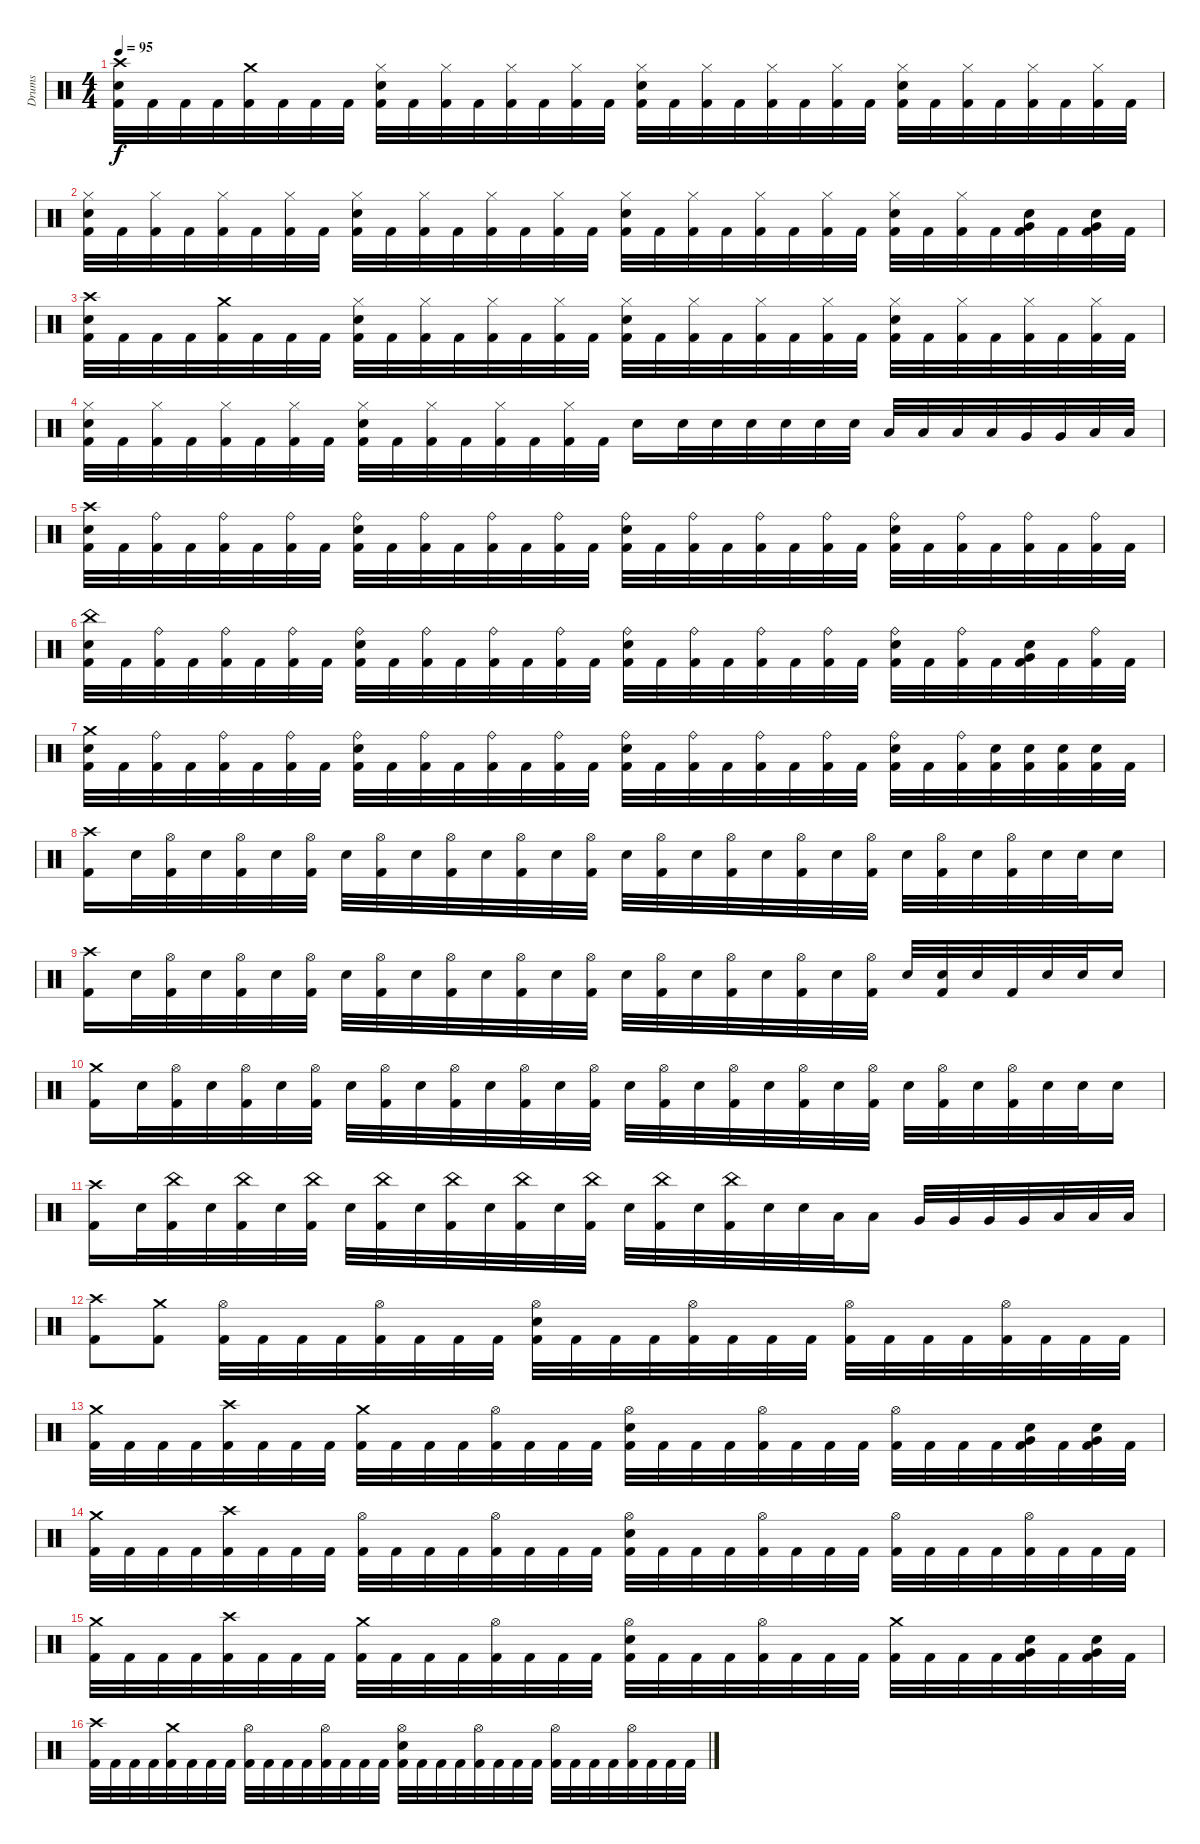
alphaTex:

\track ("Drums" "Drums") {instrument percussion}
\staff {score}
\articulation defaults
\ts (4 4)
\tempo 95
\clef neutral
\ks c
("Crash high (hit)" "Electric Snare (hit)" "Kick (hit) 2").32{dy f} "Kick (hit) 2".32 "Kick (hit) 2".32 "Kick (hit) 2".32 ("Crash medium (hit)" "Kick (hit) 2").32 "Kick (hit) 2".32 "Kick (hit) 2".32 "Kick (hit) 2".32 ("Hi-Hat (closed)" "Electric Snare (hit)" "Kick (hit) 2").32 "Kick (hit) 2".32 ("Hi-Hat (closed)" "Kick (hit) 2").32 "Kick (hit) 2".32 ("Hi-Hat (closed)" "Kick (hit) 2").32 "Kick (hit) 2".32 ("Hi-Hat (closed)" "Kick (hit) 2").32 "Kick (hit) 2".32 ("Hi-Hat (closed)" "Electric Snare (hit)" "Kick (hit) 2").32 "Kick (hit) 2".32 ("Hi-Hat (closed)" "Kick (hit) 2").32 "Kick (hit) 2".32 ("Hi-Hat (closed)" "Kick (hit) 2").32 "Kick (hit) 2".32 ("Hi-Hat (closed)" "Kick (hit) 2").32 "Kick (hit) 2".32 ("Hi-Hat (closed)" "Electric Snare (hit)" "Kick (hit) 2").32 "Kick (hit) 2".32 ("Hi-Hat (closed)" "Kick (hit) 2").32 "Kick (hit) 2".32 ("Hi-Hat (closed)" "Kick (hit) 2").32 "Kick (hit) 2".32 ("Hi-Hat (closed)" "Kick (hit) 2").32 "Kick (hit) 2".32 |
("Hi-Hat (closed)" "Electric Snare (hit)" "Kick (hit) 2").32 "Kick (hit) 2".32 ("Hi-Hat (closed)" "Kick (hit) 2").32 "Kick (hit) 2".32 ("Hi-Hat (closed)" "Kick (hit) 2").32 "Kick (hit) 2".32 ("Hi-Hat (closed)" "Kick (hit) 2").32 "Kick (hit) 2".32 ("Hi-Hat (closed)" "Electric Snare (hit)" "Kick (hit) 2").32 "Kick (hit) 2".32 ("Hi-Hat (closed)" "Kick (hit) 2").32 "Kick (hit) 2".32 ("Hi-Hat (closed)" "Kick (hit) 2").32 "Kick (hit) 2".32 ("Hi-Hat (closed)" "Kick (hit) 2").32 "Kick (hit) 2".32 ("Hi-Hat (closed)" "Electric Snare (hit)" "Kick (hit) 2").32 "Kick (hit) 2".32 ("Hi-Hat (closed)" "Kick (hit) 2").32 "Kick (hit) 2".32 ("Hi-Hat (closed)" "Kick (hit) 2").32 "Kick (hit) 2".32 ("Hi-Hat (closed)" "Kick (hit) 2").32 "Kick (hit) 2".32 ("Hi-Hat (closed)" "Electric Snare (hit)" "Kick (hit) 2").32 "Kick (hit) 2".32 ("Hi-Hat (closed)" "Kick (hit) 2").32 "Kick (hit) 2".32 ("Very Low Tom (hit)" "Electric Snare (hit)" "Kick (hit) 2").32 "Kick (hit) 2".32 ("Very Low Tom (hit)" "Electric Snare (hit)" "Kick (hit) 2").32 "Kick (hit) 2".32 |
("Crash high (hit)" "Electric Snare (hit)" "Kick (hit) 2").32 "Kick (hit) 2".32 "Kick (hit) 2".32 "Kick (hit) 2".32 ("Crash medium (hit)" "Kick (hit) 2").32 "Kick (hit) 2".32 "Kick (hit) 2".32 "Kick (hit) 2".32 ("Hi-Hat (closed)" "Electric Snare (hit)" "Kick (hit) 2").32 "Kick (hit) 2".32 ("Hi-Hat (closed)" "Kick (hit) 2").32 "Kick (hit) 2".32 ("Hi-Hat (closed)" "Kick (hit) 2").32 "Kick (hit) 2".32 ("Hi-Hat (closed)" "Kick (hit) 2").32 "Kick (hit) 2".32 ("Hi-Hat (closed)" "Electric Snare (hit)" "Kick (hit) 2").32 "Kick (hit) 2".32 ("Hi-Hat (closed)" "Kick (hit) 2").32 "Kick (hit) 2".32 ("Hi-Hat (closed)" "Kick (hit) 2").32 "Kick (hit) 2".32 ("Hi-Hat (closed)" "Kick (hit) 2").32 "Kick (hit) 2".32 ("Hi-Hat (closed)" "Electric Snare (hit)" "Kick (hit) 2").32 "Kick (hit) 2".32 ("Hi-Hat (closed)" "Kick (hit) 2").32 "Kick (hit) 2".32 ("Hi-Hat (closed)" "Kick (hit) 2").32 "Kick (hit) 2".32 ("Hi-Hat (closed)" "Kick (hit) 2").32 "Kick (hit) 2".32 |
("Hi-Hat (closed)" "Electric Snare (hit)" "Kick (hit) 2").32 "Kick (hit) 2".32 ("Hi-Hat (closed)" "Kick (hit) 2").32 "Kick (hit) 2".32 ("Hi-Hat (closed)" "Kick (hit) 2").32 "Kick (hit) 2".32 ("Hi-Hat (closed)" "Kick (hit) 2").32 "Kick (hit) 2".32 ("Hi-Hat (closed)" "Electric Snare (hit)" "Kick (hit) 2").32 "Kick (hit) 2".32 ("Hi-Hat (closed)" "Kick (hit) 2").32 "Kick (hit) 2".32 ("Hi-Hat (closed)" "Kick (hit) 2").32 "Kick (hit) 2".32 ("Hi-Hat (closed)" "Kick (hit) 2").32 "Kick (hit) 2".32 "Electric Snare (hit)".16 "Electric Snare (hit)".32 "Electric Snare (hit)".32 "Electric Snare (hit)".32 "Electric Snare (hit)".32 "Electric Snare (hit)".32 "Electric Snare (hit)".32 "Low Tom (hit)".32 "Low Tom (hit)".32 "Low Tom (hit)".32 "Low Tom (hit)".32 "Very Low Tom (hit)".32 "Very Low Tom (hit)".32 "Low Floor Tom (hit)".32 "Low Floor Tom (hit)".32 |
("Crash high (hit)" "Electric Snare (hit)" "Kick (hit) 2").32 "Kick (hit) 2".32 ("Ride (bell)" "Kick (hit) 2").32 "Kick (hit) 2".32 ("Ride (bell)" "Kick (hit) 2").32 "Kick (hit) 2".32 ("Ride (bell)" "Kick (hit) 2").32 "Kick (hit) 2".32 ("Ride (bell)" "Electric Snare (hit)" "Kick (hit) 2").32 "Kick (hit) 2".32 ("Ride (bell)" "Kick (hit) 2").32 "Kick (hit) 2".32 ("Ride (bell)" "Kick (hit) 2").32 "Kick (hit) 2".32 ("Ride (bell)" "Kick (hit) 2").32 "Kick (hit) 2".32 ("Ride (bell)" "Electric Snare (hit)" "Kick (hit) 2").32 "Kick (hit) 2".32 ("Ride (bell)" "Kick (hit) 2").32 "Kick (hit) 2".32 ("Ride (bell)" "Kick (hit) 2").32 "Kick (hit) 2".32 ("Ride (bell)" "Kick (hit) 2").32 "Kick (hit) 2".32 ("Ride (bell)" "Electric Snare (hit)" "Kick (hit) 2").32 "Kick (hit) 2".32 ("Ride (bell)" "Kick (hit) 2").32 "Kick (hit) 2".32 ("Ride (bell)" "Kick (hit) 2").32 "Kick (hit) 2".32 ("Ride (bell)" "Kick (hit) 2").32 "Kick (hit) 2".32 |
("China (hit)" "Electric Snare (hit)" "Kick (hit) 2").32 "Kick (hit) 2".32 ("Ride (bell)" "Kick (hit) 2").32 "Kick (hit) 2".32 ("Ride (bell)" "Kick (hit) 2").32 "Kick (hit) 2".32 ("Ride (bell)" "Kick (hit) 2").32 "Kick (hit) 2".32 ("Ride (bell)" "Electric Snare (hit)" "Kick (hit) 2").32 "Kick (hit) 2".32 ("Ride (bell)" "Kick (hit) 2").32 "Kick (hit) 2".32 ("Ride (bell)" "Kick (hit) 2").32 "Kick (hit) 2".32 ("Ride (bell)" "Kick (hit) 2").32 "Kick (hit) 2".32 ("Ride (bell)" "Electric Snare (hit)" "Kick (hit) 2").32 "Kick (hit) 2".32 ("Ride (bell)" "Kick (hit) 2").32 "Kick (hit) 2".32 ("Ride (bell)" "Kick (hit) 2").32 "Kick (hit) 2".32 ("Ride (bell)" "Kick (hit) 2").32 "Kick (hit) 2".32 ("Ride (bell)" "Electric Snare (hit)" "Kick (hit) 2").32 "Kick (hit) 2".32 ("Ride (bell)" "Kick (hit) 2").32 "Kick (hit) 2".32 ("Very Low Tom (hit)" "Electric Snare (hit)" "Kick (hit) 2").32 "Kick (hit) 2".32 ("Ride (bell)" "Kick (hit) 2").32 "Kick (hit) 2".32 |
("Crash medium (hit)" "Electric Snare (hit)" "Kick (hit) 2").32 "Kick (hit) 2".32 ("Ride (bell)" "Kick (hit) 2").32 "Kick (hit) 2".32 ("Ride (bell)" "Kick (hit) 2").32 "Kick (hit) 2".32 ("Ride (bell)" "Kick (hit) 2").32 "Kick (hit) 2".32 ("Ride (bell)" "Electric Snare (hit)" "Kick (hit) 2").32 "Kick (hit) 2".32 ("Ride (bell)" "Kick (hit) 2").32 "Kick (hit) 2".32 ("Ride (bell)" "Kick (hit) 2").32 "Kick (hit) 2".32 ("Ride (bell)" "Kick (hit) 2").32 "Kick (hit) 2".32 ("Ride (bell)" "Electric Snare (hit)" "Kick (hit) 2").32 "Kick (hit) 2".32 ("Ride (bell)" "Kick (hit) 2").32 "Kick (hit) 2".32 ("Ride (bell)" "Kick (hit) 2").32 "Kick (hit) 2".32 ("Ride (bell)" "Kick (hit) 2").32 "Kick (hit) 2".32 ("Ride (bell)" "Electric Snare (hit)" "Kick (hit) 2").32 "Kick (hit) 2".32 ("Ride (bell)" "Kick (hit) 2").32 ("Electric Snare (hit)" "Kick (hit) 2").32 ("Electric Snare (hit)" "Kick (hit) 2").32 ("Electric Snare (hit)" "Kick (hit) 2").32 ("Electric Snare (hit)" "Kick (hit) 2").32 "Kick (hit) 2".32 |
("Crash high (hit)" "Kick (hit) 2").16 "Electric Snare (hit)".32 ("Hi-Hat (open)" "Kick (hit) 2").32 "Electric Snare (hit)".32 ("Hi-Hat (open)" "Kick (hit) 2").32 "Electric Snare (hit)".32 ("Hi-Hat (open)" "Kick (hit) 2").32 "Electric Snare (hit)".32 ("Hi-Hat (open)" "Kick (hit) 2").32 "Electric Snare (hit)".32 ("Hi-Hat (open)" "Kick (hit) 2").32 "Electric Snare (hit)".32 ("Hi-Hat (open)" "Kick (hit) 2").32 "Electric Snare (hit)".32 ("Hi-Hat (open)" "Kick (hit) 2").32 "Electric Snare (hit)".32 ("Hi-Hat (open)" "Kick (hit) 2").32 "Electric Snare (hit)".32 ("Hi-Hat (open)" "Kick (hit) 2").32 "Electric Snare (hit)".32 ("Hi-Hat (open)" "Kick (hit) 2").32 "Electric Snare (hit)".32 ("Hi-Hat (open)" "Kick (hit) 2").32 "Electric Snare (hit)".32 ("Hi-Hat (open)" "Kick (hit) 2").32 "Electric Snare (hit)".32 ("Hi-Hat (open)" "Kick (hit) 2").32 "Electric Snare (hit)".32 "Electric Snare (hit)".32 "Electric Snare (hit)".16 |
("Crash high (hit)" "Kick (hit) 2").16 "Electric Snare (hit)".32 ("Hi-Hat (open)" "Kick (hit) 2").32 "Electric Snare (hit)".32 ("Hi-Hat (open)" "Kick (hit) 2").32 "Electric Snare (hit)".32 ("Hi-Hat (open)" "Kick (hit) 2").32 "Electric Snare (hit)".32 ("Hi-Hat (open)" "Kick (hit) 2").32 "Electric Snare (hit)".32 ("Hi-Hat (open)" "Kick (hit) 2").32 "Electric Snare (hit)".32 ("Hi-Hat (open)" "Kick (hit) 2").32 "Electric Snare (hit)".32 ("Hi-Hat (open)" "Kick (hit) 2").32 "Electric Snare (hit)".32 ("Hi-Hat (open)" "Kick (hit) 2").32 "Electric Snare (hit)".32 ("Hi-Hat (open)" "Kick (hit) 2").32 "Electric Snare (hit)".32 ("Hi-Hat (open)" "Kick (hit) 2").32 "Electric Snare (hit)".32 ("Hi-Hat (open)" "Kick (hit) 2").32 "Electric Snare (hit)".32 ("Electric Snare (hit)" "Kick (hit) 2").32 "Electric Snare (hit)".32 "Kick (hit) 2".32 "Electric Snare (hit)".32 "Electric Snare (hit)".32 "Electric Snare (hit)".16 |
("Crash medium (hit)" "Kick (hit) 2").16 "Electric Snare (hit)".32 ("Hi-Hat (open)" "Kick (hit) 2").32 "Electric Snare (hit)".32 ("Hi-Hat (open)" "Kick (hit) 2").32 "Electric Snare (hit)".32 ("Hi-Hat (open)" "Kick (hit) 2").32 "Electric Snare (hit)".32 ("Hi-Hat (open)" "Kick (hit) 2").32 "Electric Snare (hit)".32 ("Hi-Hat (open)" "Kick (hit) 2").32 "Electric Snare (hit)".32 ("Hi-Hat (open)" "Kick (hit) 2").32 "Electric Snare (hit)".32 ("Hi-Hat (open)" "Kick (hit) 2").32 "Electric Snare (hit)".32 ("Hi-Hat (open)" "Kick (hit) 2").32 "Electric Snare (hit)".32 ("Hi-Hat (open)" "Kick (hit) 2").32 "Electric Snare (hit)".32 ("Hi-Hat (open)" "Kick (hit) 2").32 "Electric Snare (hit)".32 ("Hi-Hat (open)" "Kick (hit) 2").32 "Electric Snare (hit)".32 ("Hi-Hat (open)" "Kick (hit) 2").32 "Electric Snare (hit)".32 ("Hi-Hat (open)" "Kick (hit) 2").32 "Electric Snare (hit)".32 "Electric Snare (hit)".32 "Electric Snare (hit)".16 |
("Crash high (hit)" "Kick (hit) 2").16 "Electric Snare (hit)".32 ("China (hit)" "Kick (hit) 2").32 "Electric Snare (hit)".32 ("China (hit)" "Kick (hit) 2").32 "Electric Snare (hit)".32 ("China (hit)" "Kick (hit) 2").32 "Electric Snare (hit)".32 ("China (hit)" "Kick (hit) 2").32 "Electric Snare (hit)".32 ("China (hit)" "Kick (hit) 2").32 "Electric Snare (hit)".32 ("China (hit)" "Kick (hit) 2").32 "Electric Snare (hit)".32 ("China (hit)" "Kick (hit) 2").32 "Electric Snare (hit)".32 ("China (hit)" "Kick (hit) 2").32 "Electric Snare (hit)".32 ("China (hit)" "Kick (hit) 2").32 "Electric Snare (hit)".32 "Electric Snare (hit)".32 "Low Tom (hit)".32 "Low Tom (hit)".16 "Very Low Tom (hit)".32 "Very Low Tom (hit)".32 "Very Low Tom (hit)".32 "Very Low Tom (hit)".32 "Low Floor Tom (hit)".32 "Low Floor Tom (hit)".32 "Low Floor Tom (hit)".32 |
("Crash high (hit)" "Kick (hit) 2").8 ("Crash medium (hit)" "Kick (hit) 2").8 ("Hi-Hat (open)" "Kick (hit) 2").32 "Kick (hit) 2".32 "Kick (hit) 2".32 "Kick (hit) 2".32 ("Hi-Hat (open)" "Kick (hit) 2").32 "Kick (hit) 2".32 "Kick (hit) 2".32 "Kick (hit) 2".32 ("Hi-Hat (open)" "Electric Snare (hit)" "Kick (hit) 2").32 "Kick (hit) 2".32 "Kick (hit) 2".32 "Kick (hit) 2".32 ("Hi-Hat (open)" "Kick (hit) 2").32 "Kick (hit) 2".32 "Kick (hit) 2".32 "Kick (hit) 2".32 ("Hi-Hat (open)" "Kick (hit) 2").32 "Kick (hit) 2".32 "Kick (hit) 2".32 "Kick (hit) 2".32 ("Hi-Hat (open)" "Kick (hit) 2").32 "Kick (hit) 2".32 "Kick (hit) 2".32 "Kick (hit) 2".32 |
("Crash medium (hit)" "Kick (hit) 2").32 "Kick (hit) 2".32 "Kick (hit) 2".32 "Kick (hit) 2".32 ("Crash high (hit)" "Kick (hit) 2").32 "Kick (hit) 2".32 "Kick (hit) 2".32 "Kick (hit) 2".32 ("Crash medium (hit)" "Kick (hit) 2").32 "Kick (hit) 2".32 "Kick (hit) 2".32 "Kick (hit) 2".32 ("Hi-Hat (open)" "Kick (hit) 2").32 "Kick (hit) 2".32 "Kick (hit) 2".32 "Kick (hit) 2".32 ("Hi-Hat (open)" "Electric Snare (hit)" "Kick (hit) 2").32 "Kick (hit) 2".32 "Kick (hit) 2".32 "Kick (hit) 2".32 ("Hi-Hat (open)" "Kick (hit) 2").32 "Kick (hit) 2".32 "Kick (hit) 2".32 "Kick (hit) 2".32 ("Hi-Hat (open)" "Kick (hit) 2").32 "Kick (hit) 2".32 "Kick (hit) 2".32 "Kick (hit) 2".32 ("Very Low Tom (hit)" "Electric Snare (hit)" "Kick (hit) 2").32 "Kick (hit) 2".32 ("Very Low Tom (hit)" "Electric Snare (hit)" "Kick (hit) 2").32 "Kick (hit) 2".32 |
("Crash medium (hit)" "Kick (hit) 2").32 "Kick (hit) 2".32 "Kick (hit) 2".32 "Kick (hit) 2".32 ("Crash high (hit)" "Kick (hit) 2").32 "Kick (hit) 2".32 "Kick (hit) 2".32 "Kick (hit) 2".32 ("Hi-Hat (open)" "Kick (hit) 2").32 "Kick (hit) 2".32 "Kick (hit) 2".32 "Kick (hit) 2".32 ("Hi-Hat (open)" "Kick (hit) 2").32 "Kick (hit) 2".32 "Kick (hit) 2".32 "Kick (hit) 2".32 ("Hi-Hat (open)" "Electric Snare (hit)" "Kick (hit) 2").32 "Kick (hit) 2".32 "Kick (hit) 2".32 "Kick (hit) 2".32 ("Hi-Hat (open)" "Kick (hit) 2").32 "Kick (hit) 2".32 "Kick (hit) 2".32 "Kick (hit) 2".32 ("Hi-Hat (open)" "Kick (hit) 2").32 "Kick (hit) 2".32 "Kick (hit) 2".32 "Kick (hit) 2".32 ("Hi-Hat (open)" "Kick (hit) 2").32 "Kick (hit) 2".32 "Kick (hit) 2".32 "Kick (hit) 2".32 |
("Crash medium (hit)" "Kick (hit) 2").32 "Kick (hit) 2".32 "Kick (hit) 2".32 "Kick (hit) 2".32 ("Crash high (hit)" "Kick (hit) 2").32 "Kick (hit) 2".32 "Kick (hit) 2".32 "Kick (hit) 2".32 ("Crash medium (hit)" "Kick (hit) 2").32 "Kick (hit) 2".32 "Kick (hit) 2".32 "Kick (hit) 2".32 ("Hi-Hat (open)" "Kick (hit) 2").32 "Kick (hit) 2".32 "Kick (hit) 2".32 "Kick (hit) 2".32 ("Hi-Hat (open)" "Electric Snare (hit)" "Kick (hit) 2").32 "Kick (hit) 2".32 "Kick (hit) 2".32 "Kick (hit) 2".32 ("Hi-Hat (open)" "Kick (hit) 2").32 "Kick (hit) 2".32 "Kick (hit) 2".32 "Kick (hit) 2".32 ("Crash medium (hit)" "Kick (hit) 2").32 "Kick (hit) 2".32 "Kick (hit) 2".32 "Kick (hit) 2".32 ("Very Low Tom (hit)" "Electric Snare (hit)" "Kick (hit) 2").32 "Kick (hit) 2".32 ("Very Low Tom (hit)" "Electric Snare (hit)" "Kick (hit) 2").32 "Kick (hit) 2".32 |
("Crash high (hit)" "Kick (hit) 2").32 "Kick (hit) 2".32 "Kick (hit) 2".32 "Kick (hit) 2".32 ("Crash medium (hit)" "Kick (hit) 2").32 "Kick (hit) 2".32 "Kick (hit) 2".32 "Kick (hit) 2".32 ("Hi-Hat (open)" "Kick (hit) 2").32 "Kick (hit) 2".32 "Kick (hit) 2".32 "Kick (hit) 2".32 ("Hi-Hat (open)" "Kick (hit) 2").32 "Kick (hit) 2".32 "Kick (hit) 2".32 "Kick (hit) 2".32 ("Hi-Hat (open)" "Electric Snare (hit)" "Kick (hit) 2").32 "Kick (hit) 2".32 "Kick (hit) 2".32 "Kick (hit) 2".32 ("Hi-Hat (open)" "Kick (hit) 2").32 "Kick (hit) 2".32 "Kick (hit) 2".32 "Kick (hit) 2".32 ("Hi-Hat (open)" "Kick (hit) 2").32 "Kick (hit) 2".32 "Kick (hit) 2".32 "Kick (hit) 2".32 ("Hi-Hat (open)" "Kick (hit) 2").32 "Kick (hit) 2".32 "Kick (hit) 2".32 "Kick (hit) 2".32
